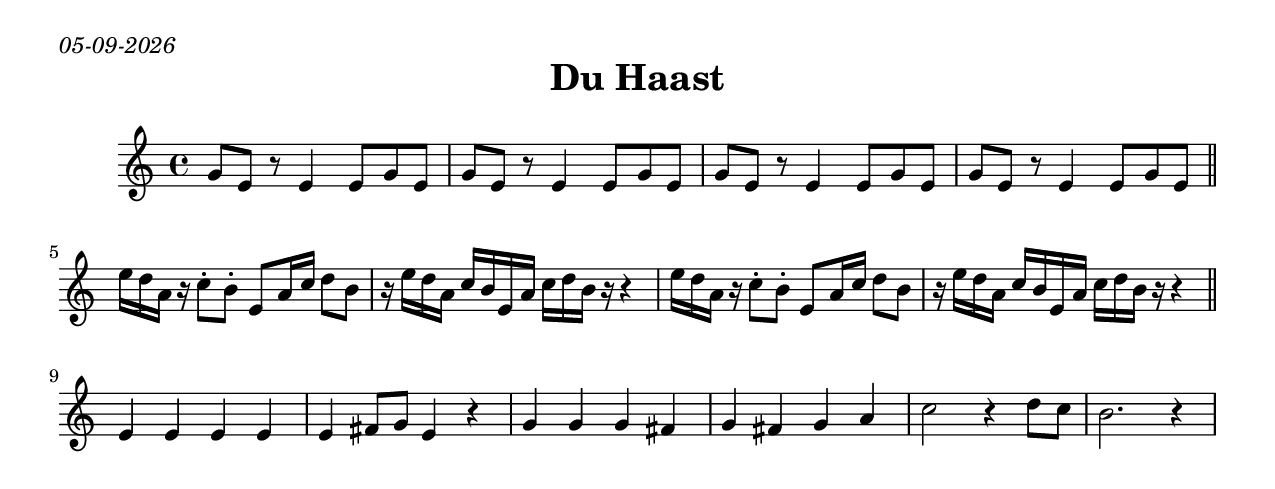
\version "2.20.0"
\include "english.ly"
\paper{
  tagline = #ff
  print-all-headers = ##t
  #(set-paper-size "letter")
}
date = #(strftime "%d-%m-%Y" (localtime (current-time)))

\markup{ \italic{ \date }  }

%\markup{ Got something to say? }

global = {
  \clef treble
  \key c \major
  \time 4/4
  \set Score.markFormatter = #format-mark-box-alphabet
}

%#################################### Melody ########################
melody = \relative c'' {
  \global
  %\partial 4 g4    %lead in notes
   %^intro
   \repeat unfold 4{
   g8 e r8 e4 e8 g e }
  \bar "||"
 \break


  \repeat unfold 2 {
  %^instrumental
  e'16 d a r  c8-. b-. e, 8 a16  c d8 b
  r16 e d a   c b e, a c d b  r r4 }
  \bar "||"
  \break

  %Vocal
  %^vocal
  e,4 e e e|
  e4  fs8 g e4 r|
  g4 g g fs|
  g4 fs g a|
  c2 r4 d8 c |
  b2. r4|

}
%################################# Lyrics #####################
%\addlyrics{ \set stanza = #"1. " }
%################################# Chords #######################
harmonies = \chordmode {

}

\score {
  % transpose score below
  %\transpose c d
  <<
    \new ChordNames {
      \set chordChanges = ##f
      \harmonies
    }
    \new Staff   \melody
  >>
  \header{
    title= "Du Haast"
    subtitle=""
    composer= ""\version "2.22.2"

    instrument =""
    arranger= ""
  }
  \layout{indent = 1.0\cm}
  \midi {
    \tempo 4 = 120

    % \midi { }
  }
}
%{
% more verses:
\markup{}
\markup {
  \font-size #2
  \fill-line {
    \hspace #0.1 % distance from left margin
    \column {
      \line { "1."
\column {
 ""
}
      }
      \hspace #0.2 % vertical distance between verses
      \line { "2."
\column {
""
}
      }
    }
    \hspace #0.1  % horiz. distance between columns
    \column {
      \line { "3."
\column {
 ""
}
      }
      \hspace #0.2 % distance between verses
      \line { "4."
\column {
""
}
      }
    }
    \hspace #0.1 % distance to right margin
  }
}

%}